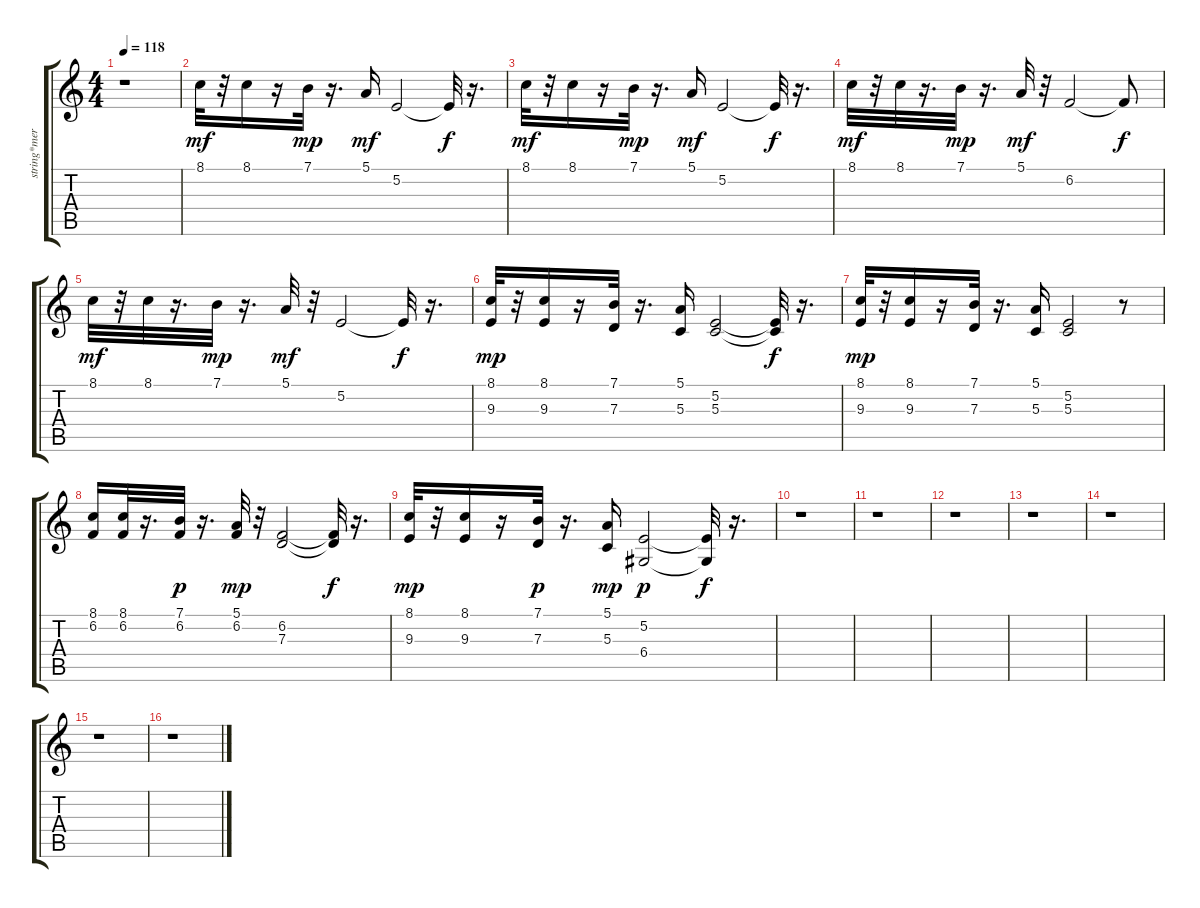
\track ("string*merged" "string*mer") {instrument stringensemble1}
\staff {score tabs}
\tuning (E4 B3 G3 D3 A2 E2) {hide}
\ts (4 4)
\tempo 118
\clef g2
\ks c
r.1{dy pp} |
8.1.32{dy mf} r.32 8.1.16 r.16 7.1.32{dy mp} r.16{d} 5.1.16{dy mf} 5.2.2 5.2{t}.32{dy f} r.16{d} |
8.1.32{dy mf} r.32 8.1.16 r.16 7.1.32{dy mp} r.16{d} 5.1.16{dy mf} 5.2.2 5.2{t}.32{dy f} r.16{d} |
8.1.32{dy mf} r.32 8.1.32 r.16{d} 7.1.32{dy mp} r.16{d} 5.1.32{dy mf} r.32 6.2.2 6.2{t}.8{dy f} |
8.1.32{dy mf} r.32 8.1.32 r.16{d} 7.1.32{dy mp} r.16{d} 5.1.32{dy mf} r.32 5.2.2 5.2{t}.32{dy f} r.16{d} |
(8.1 9.3).32{dy mp} r.32 (8.1 9.3).16 r.16 (7.1 7.3).32 r.16{d} (5.1 5.3).16 (5.2 5.3).2 (5.2{t} 5.3{t}).32{dy f} r.16{d} |
(8.1 9.3).32{dy mp} r.32 (8.1 9.3).16 r.16 (7.1 7.3).32 r.16{d} (5.1 5.3).16 (5.2 5.3).2 r.8 |
(8.1 6.2).16 (8.1 6.2).32 r.16{d} (7.1 6.2).32{dy p} r.16{d} (5.1 6.2).32{dy mp} r.32 (6.2 7.3).2 (6.2{t} 7.3{t}).32{dy f} r.16{d} |
(8.1 9.3).32{dy mp} r.32 (8.1 9.3).16 r.16 (7.1 7.3).32{dy p} r.16{d} (5.1 5.3).16{dy mp} (5.2 6.4).2{dy p} (5.2{t} 6.4{t}).32{dy f} r.16{d} |
r.1 |
r.1 |
r.1 |
r.1 |
r.1 |
r.1 |
r.1
